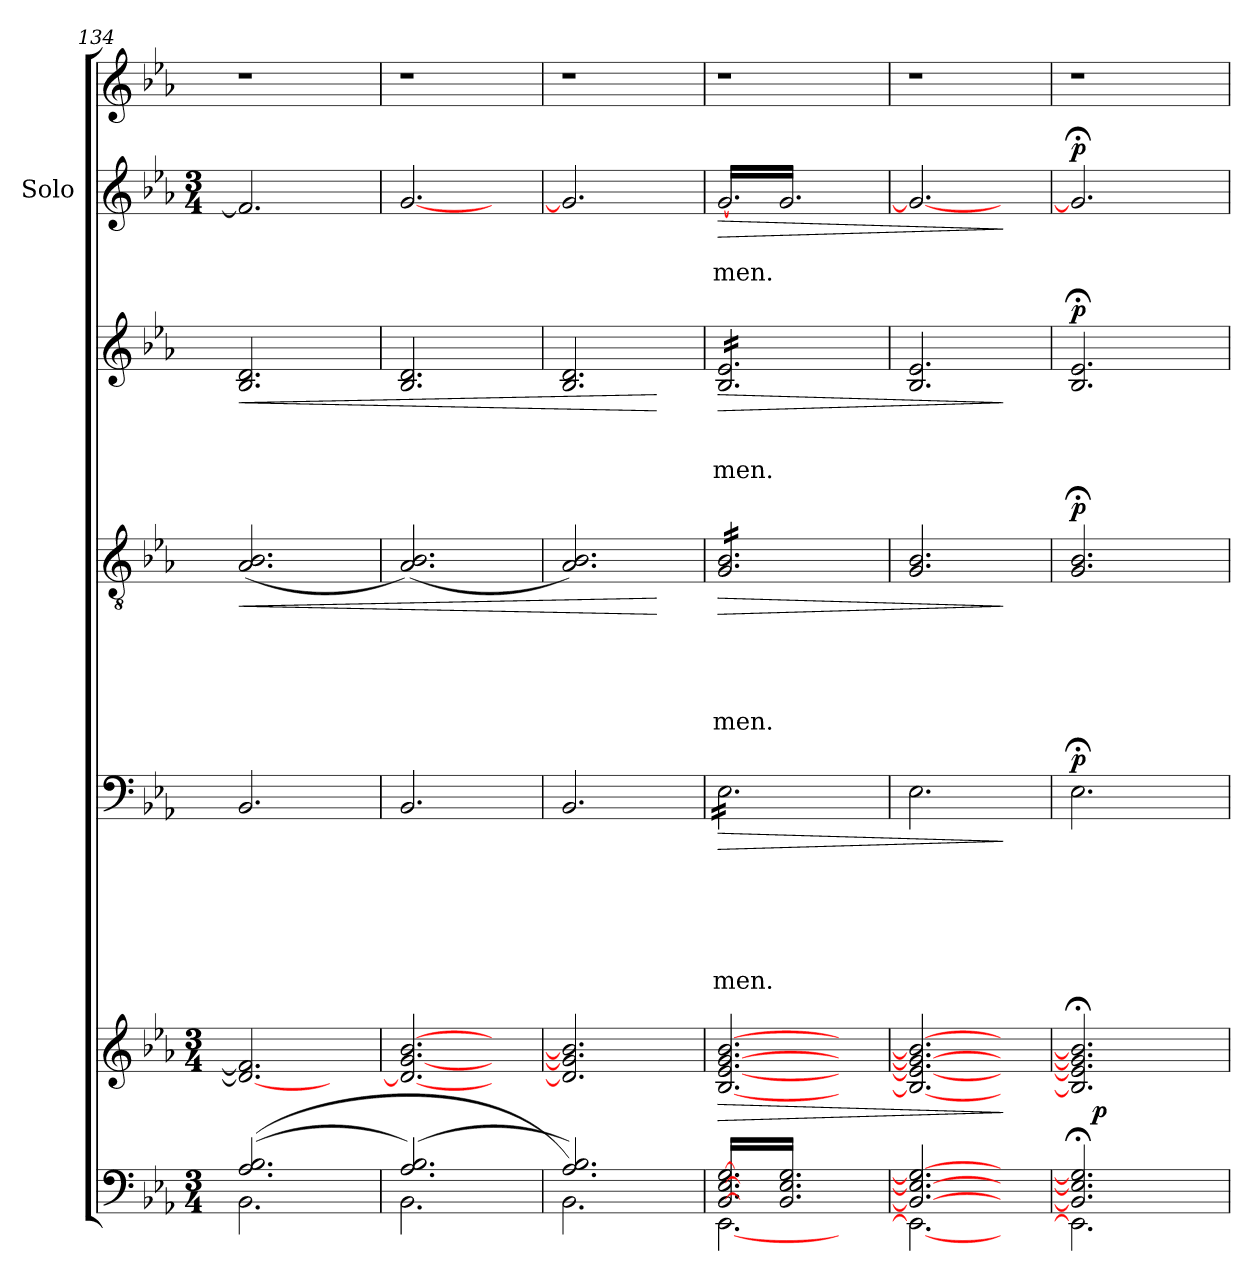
**kern	**kern	**dynam	**kern	**text	**text	**text	**text	**text	**text	**dynam	**kern	**text	**text	**text	**text	**text	**dynam	**kern	**text	**text	**text	**dynam	**kern	**text	**text	**dynam	**kern
*part7	*part6	*part6	*part5	*part5	*part5	*part5	*part5	*part5	*part5	*part5	*part4	*part4	*part4	*part4	*part4	*part4	*part4	*part3	*part3	*part3	*part3	*part3	*part2	*part2	*part2	*part2	*part1
*staff7	*staff6	*staff6	*staff5	*staff5	*staff5	*staff5	*staff5	*staff5	*staff5	*staff5	*staff4	*staff4	*staff4	*staff4	*staff4	*staff4	*staff4	*staff3	*staff3	*staff3	*staff3	*staff3	*staff2	*staff2	*staff2	*staff2	*staff1
*	*	*	*	*	*	*	*	*	*	*	*	*	*	*	*	*	*	*	*	*	*	*	*I"Solo	*	*	*	*
*clefF4	*clefG2	*	*clefF4	*	*	*	*	*	*	*	*clefGv2	*	*	*	*	*	*	*clefG2	*	*	*	*	*clefG2	*	*	*	*clefG2
*k[b-e-a-]	*k[b-e-a-]	*	*k[b-e-a-]	*	*	*	*	*	*	*	*k[b-e-a-]	*	*	*	*	*	*	*k[b-e-a-]	*	*	*	*	*k[b-e-a-]	*	*	*	*k[b-e-a-]
*E-:	*E-:	*	*E-:	*	*	*	*	*	*	*	*E-:	*	*	*	*	*	*	*E-:	*	*	*	*	*E-:	*	*	*	*E-:
*M3/4	*M3/4	*	*	*	*	*	*	*	*	*	*	*	*	*	*	*	*	*	*	*	*	*	*M3/4	*	*	*	*
=134	=134	=134	=134	=134	=134	=134	=134	=134	=134	=134	=134	=134	=134	=134	=134	=134	=134	=134	=134	=134	=134	=134	=134	=134	=134	=134	=134
*^	*	*	*	*	*	*	*	*	*	*	*	*	*	*	*	*	*	*	*	*	*	*	*	*	*	*	*
!	!	!	!	!	!	!	!	!	!	!	!	!	!	!	!	!	!	!LO:HP:b	!	!	!	!	!LO:HP:b	!	!	!	!	!
(<(<2.A-/ 2.B-/	2.BB-\	2.d/_ 2.f/]	.	2.BB-/	.	.	.	.	.	.	.	(2.A-/ 2.B-/	.	.	.	.	.	<	2.B-/ 2.d/	.	.	.	<	2.f/]	.	.	.	1r
4ryy	4ryy	4ryy	.	4ryy	.	.	.	.	.	.	.	4ryy	.	.	.	.	.	.	4ryy	.	.	.	.	4ryy	.	.	.	.
=135	=135	=135	=135	=135	=135	=135	=135	=135	=135	=135	=135	=135	=135	=135	=135	=135	=135	=135	=135	=135	=135	=135	=135	=135	=135	=135	=135	=135
(<(<2.A-/ 2.B-/)	2.BB-\)	2.d/_ [<2.g/ [>2.b-/	.	2.BB-/	.	.	.	.	.	.	.	(2.A-/ 2.B-/)	.	.	.	.	.	.	2.B-/ 2.d/	.	.	.	.	[<2.g/	.	.	.	1r
4ryy	4ryy	4ryy	.	4ryy	.	.	.	.	.	.	.	4ryy	.	.	.	.	.	.	4ryy	.	.	.	.	4ryy	.	.	.	.
=136	=136	=136	=136	=136	=136	=136	=136	=136	=136	=136	=136	=136	=136	=136	=136	=136	=136	=136	=136	=136	=136	=136	=136	=136	=136	=136	=136	=136
2.A-/ 2.B-/)	2.BB-\)	2.d/] 2.g/] 2.b-/]	.	2.BB-/	.	.	.	.	.	.	.	2.A-/ 2.B-/)	.	.	.	.	.	.	2.B-/ 2.d/	.	.	.	.	2.g/]	.	.	.	1r
4ryy	4ryy	4ryy	.	4ryy	.	.	.	.	.	.	.	4ryy	.	.	.	.	.	[	4ryy	.	.	.	[	4ryy	.	.	.	.
=137	=137	=137	=137	=137	=137	=137	=137	=137	=137	=137	=137	=137	=137	=137	=137	=137	=137	=137	=137	=137	=137	=137	=137	=137	=137	=137	=137	=137
!	!	!	!LO:HP:b	!	!	!	!	!	!	!LO:LY:b	!LO:HP:b	!	!	!	!	!	!LO:LY:b	!LO:HP:b	!	!	!	!LO:LY:b	!LO:HP:b	!	!	!LO:LY:b	!LO:HP:b	!
*tremolo	*	*	*	*	*	*	*	*	*	*	*	*	*	*	*	*	*	*	*	*	*	*	*	*	*	*	*	*
*	*	*	*	*tremolo	*	*	*	*	*	*	*	*	*	*	*	*	*	*	*	*	*	*	*	*	*	*	*	*
*	*	*	*	*	*	*	*	*	*	*	*	*tremolo	*	*	*	*	*	*	*	*	*	*	*	*	*	*	*	*
*	*	*	*	*	*	*	*	*	*	*	*	*	*	*	*	*	*	*	*tremolo	*	*	*	*	*	*	*	*	*
*	*	*	*	*	*	*	*	*	*	*	*	*	*	*	*	*	*	*	*	*	*	*	*	*tremolo	*	*	*	*
[>16BB-/ [>16E-/ [>16G/LL	[<2.EE-\	[<2.B-/ [<2.e-/ [>2.g/ [>2.b-/	>	16E-\LL	.	.	.	.	.	-men.	>	16G/ 16B-/LL	.	.	.	.	-men.	>	16B-/ 16e-/LL	.	.	-men.	>	[<16g/LL	.	-men.	>	1r
16BB-/ 16E-/ 16G/	.	.	.	16E-\	.	.	.	.	.	.	.	16G/ 16B-/	.	.	.	.	.	.	16B-/ 16e-/	.	.	.	.	16g/	.	.	.	.
16BB-/ 16E-/ 16G/	.	.	.	16E-\	.	.	.	.	.	.	.	16G/ 16B-/	.	.	.	.	.	.	16B-/ 16e-/	.	.	.	.	16g/	.	.	.	.
16BB-/ 16E-/ 16G/	.	.	.	16E-\	.	.	.	.	.	.	.	16G/ 16B-/	.	.	.	.	.	.	16B-/ 16e-/	.	.	.	.	16g/	.	.	.	.
16BB-/ 16E-/ 16G/	.	.	.	16E-\	.	.	.	.	.	.	.	16G/ 16B-/	.	.	.	.	.	.	16B-/ 16e-/	.	.	.	.	16g/	.	.	.	.
16BB-/ 16E-/ 16G/	.	.	.	16E-\	.	.	.	.	.	.	.	16G/ 16B-/	.	.	.	.	.	.	16B-/ 16e-/	.	.	.	.	16g/	.	.	.	.
16BB-/ 16E-/ 16G/	.	.	.	16E-\	.	.	.	.	.	.	.	16G/ 16B-/	.	.	.	.	.	.	16B-/ 16e-/	.	.	.	.	16g/	.	.	.	.
16BB-/ 16E-/ 16G/	.	.	.	16E-\	.	.	.	.	.	.	.	16G/ 16B-/	.	.	.	.	.	.	16B-/ 16e-/	.	.	.	.	16g/	.	.	.	.
16BB-/ 16E-/ 16G/	.	.	.	16E-\	.	.	.	.	.	.	.	16G/ 16B-/	.	.	.	.	.	.	16B-/ 16e-/	.	.	.	.	16g/	.	.	.	.
16BB-/ 16E-/ 16G/	.	.	.	16E-\	.	.	.	.	.	.	.	16G/ 16B-/	.	.	.	.	.	.	16B-/ 16e-/	.	.	.	.	16g/	.	.	.	.
16BB-/ 16E-/ 16G/	.	.	.	16E-\	.	.	.	.	.	.	.	16G/ 16B-/	.	.	.	.	.	.	16B-/ 16e-/	.	.	.	.	16g/	.	.	.	.
16BB-/ 16E-/ 16G/JJ	.	.	.	16E-\JJ	.	.	.	.	.	.	.	16G/ 16B-/JJ	.	.	.	.	.	.	16B-/ 16e-/JJ	.	.	.	.	16g/JJ	.	.	.	.
*	*	*	*	*	*	*	*	*	*	*	*	*	*	*	*	*	*	*	*	*	*	*	*	*Xtremolo	*	*	*	*
*	*	*	*	*	*	*	*	*	*	*	*	*	*	*	*	*	*	*	*Xtremolo	*	*	*	*	*	*	*	*	*
*	*	*	*	*	*	*	*	*	*	*	*	*Xtremolo	*	*	*	*	*	*	*	*	*	*	*	*	*	*	*	*
*	*	*	*	*Xtremolo	*	*	*	*	*	*	*	*	*	*	*	*	*	*	*	*	*	*	*	*	*	*	*	*
*Xtremolo	*	*	*	*	*	*	*	*	*	*	*	*	*	*	*	*	*	*	*	*	*	*	*	*	*	*	*	*
4ryy	4ryy	4ryy	.	4ryy	.	.	.	.	.	.	.	4ryy	.	.	.	.	.	.	4ryy	.	.	.	.	4ryy	.	.	.	.
=138	=138	=138	=138	=138	=138	=138	=138	=138	=138	=138	=138	=138	=138	=138	=138	=138	=138	=138	=138	=138	=138	=138	=138	=138	=138	=138	=138	=138
2.BB-/_ 2.E-/_ 2.G/_	2.EE-\_	2.B-/_ 2.e-/_ 2.g/_ 2.b-/_	.	2.E-\	.	.	.	.	.	.	.	2.G/ 2.B-/	.	.	.	.	.	.	2.B-/ 2.e-/	.	.	.	.	2.g/_	.	.	.	1r
4ryy	4ryy	4ryy	]	4ryy	.	.	.	.	.	.	]	4ryy	.	.	.	.	.	]	4ryy	.	.	.	]	4ryy	.	.	]	.
=139	=139	=139	=139	=139	=139	=139	=139	=139	=139	=139	=139	=139	=139	=139	=139	=139	=139	=139	=139	=139	=139	=139	=139	=139	=139	=139	=139	=139
!	!	!	!	!	!	!	!	!	!	!	!LO:DY:a	!	!	!	!	!	!	!LO:DY:a	!	!	!	!	!LO:DY:a	!	!	!	!LO:DY:a	!
*	*	*^	*	*	*	*	*	*	*	*	*	*	*	*	*	*	*	*	*	*	*	*	*	*	*	*	*	*
2.BB-/];< 2.E-/];< 2.G/];<	2.EE-\]	2.B-/]; 2.e-/]; 2.g/]; 2.b-/];	16ryy	.	2.E-;<\	.	.	.	.	.	.	p	2.G/; 2.B-/;	.	.	.	.	.	p	2.B-/; 2.e-/;	.	.	.	p	2.g;/]	.	.	p	1r
!	!	!	!	!LO:DY:b	!	!	!	!	!	!	!	!	!	!	!	!	!	!	!	!	!	!	!	!	!	!	!	!	!
.	.	.	2...ryy	p	.	.	.	.	.	.	.	.	.	.	.	.	.	.	.	.	.	.	.	.	.	.	.	.	.
4ryy	4ryy	4ryy	.	.	4ryy	.	.	.	.	.	.	.	4ryy	.	.	.	.	.	.	4ryy	.	.	.	.	4ryy	.	.	.	.
*v	*v	*	*	*	*	*	*	*	*	*	*	*	*	*	*	*	*	*	*	*	*	*	*	*	*	*	*	*	*
*	*v	*v	*	*	*	*	*	*	*	*	*	*	*	*	*	*	*	*	*	*	*	*	*	*	*	*	*	*
=	=	=	=	=	=	=	=	=	=	=	=	=	=	=	=	=	=	=	=	=	=	=	=	=	=	=	=
*-	*-	*-	*-	*-	*-	*-	*-	*-	*-	*-	*-	*-	*-	*-	*-	*-	*-	*-	*-	*-	*-	*-	*-	*-	*-	*-	*-
